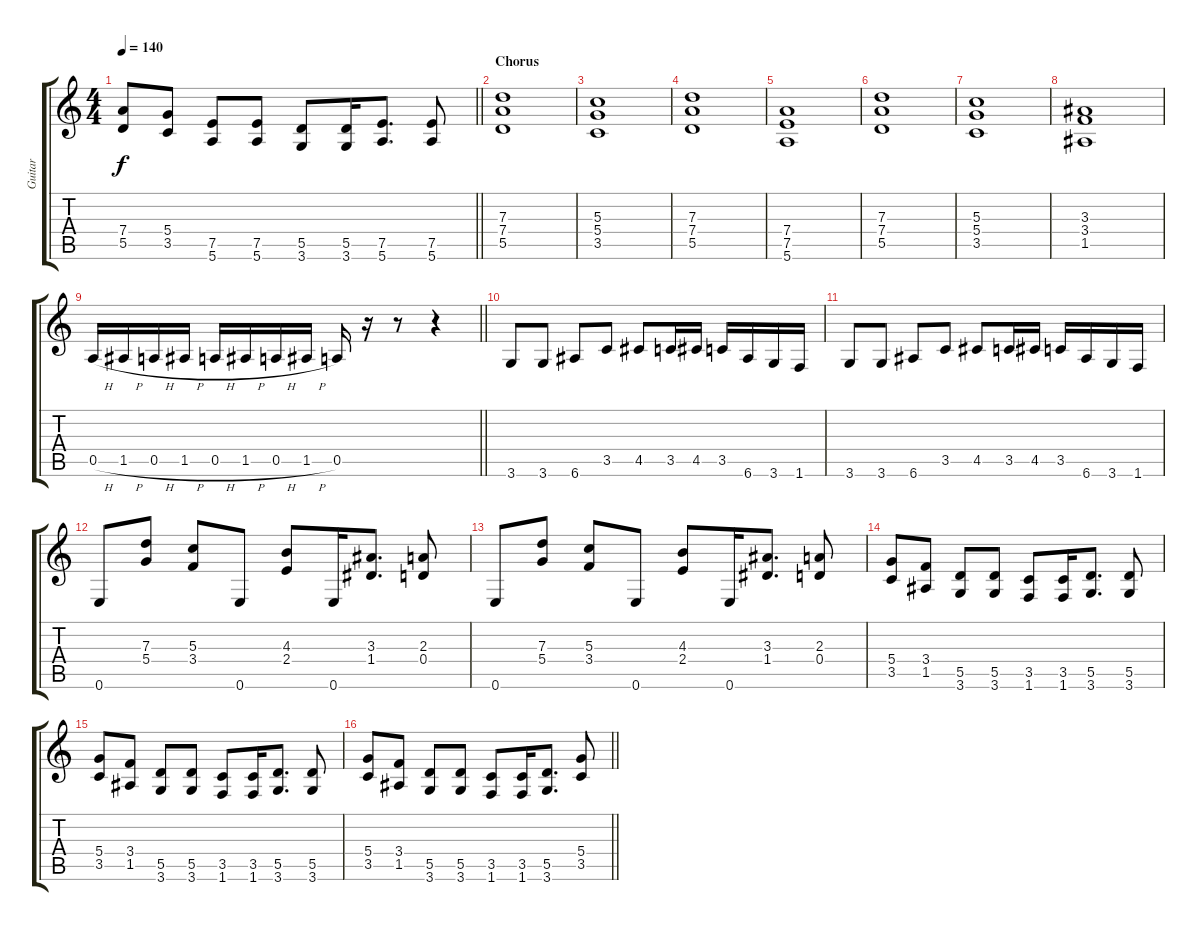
\track ("Guitar" "Guitar") {instrument distortionguitar}
\staff {score tabs}
\tuning (E4 B3 G3 D3 A2 E2) {hide}
\ts (4 4)
\tempo 140
\clef g2
\barLineRight lightlight
\ks c
(7.4 5.5).8{dy f} (5.4 3.5).8 (7.5 5.6).8 (7.5 5.6).8 (5.5 3.6).8 (5.5 3.6).16 (7.5 5.6).8{d} (7.5 5.6).8 |
\section ("" "Chorus")
(7.3 7.4 5.5).1 |
(5.3 5.4 3.5).1 |
(7.3 7.4 5.5).1 |
(7.4 7.5 5.6).1 |
(7.3 7.4 5.5).1 |
(5.3 5.4 3.5).1 |
(3.3 3.4 1.5).1 |
\barLineRight lightlight
0.5{h}.16 1.5{h}.16 0.5{h}.16 1.5{h}.16 0.5{h}.16 1.5{h}.16 0.5{h}.16 1.5{h}.16 0.5.16 r.16 r.8 r.4 |
\section ("" "")
3.6.8 3.6.8 6.6.8 3.5.8 4.5.8 3.5.16 4.5.16 3.5.16 6.6.16 3.6.16 1.6.16 |
3.6.8 3.6.8 6.6.8 3.5.8 4.5.8 3.5.16 4.5.16 3.5.16 6.6.16 3.6.16 1.6.16 |
0.6.8 (7.3 5.4).8 (5.3 3.4).8 0.6.8 (4.3 2.4).8 0.6.16 (3.3 1.4).8{d} (2.3 0.4).8 |
0.6.8 (7.3 5.4).8 (5.3 3.4).8 0.6.8 (4.3 2.4).8 0.6.16 (3.3 1.4).8{d} (2.3 0.4).8 |
(5.4 3.5).8 (3.4 1.5).8 (5.5 3.6).8 (5.5 3.6).8 (3.5 1.6).8 (3.5 1.6).16 (5.5 3.6).8{d} (5.5 3.6).8 |
(5.4 3.5).8 (3.4 1.5).8 (5.5 3.6).8 (5.5 3.6).8 (3.5 1.6).8 (3.5 1.6).16 (5.5 3.6).8{d} (5.5 3.6).8 |
\barLineRight lightlight
(5.4 3.5).8 (3.4 1.5).8 (5.5 3.6).8 (5.5 3.6).8 (3.5 1.6).8 (3.5 1.6).16 (5.5 3.6).8{d} (5.4 3.5).8
